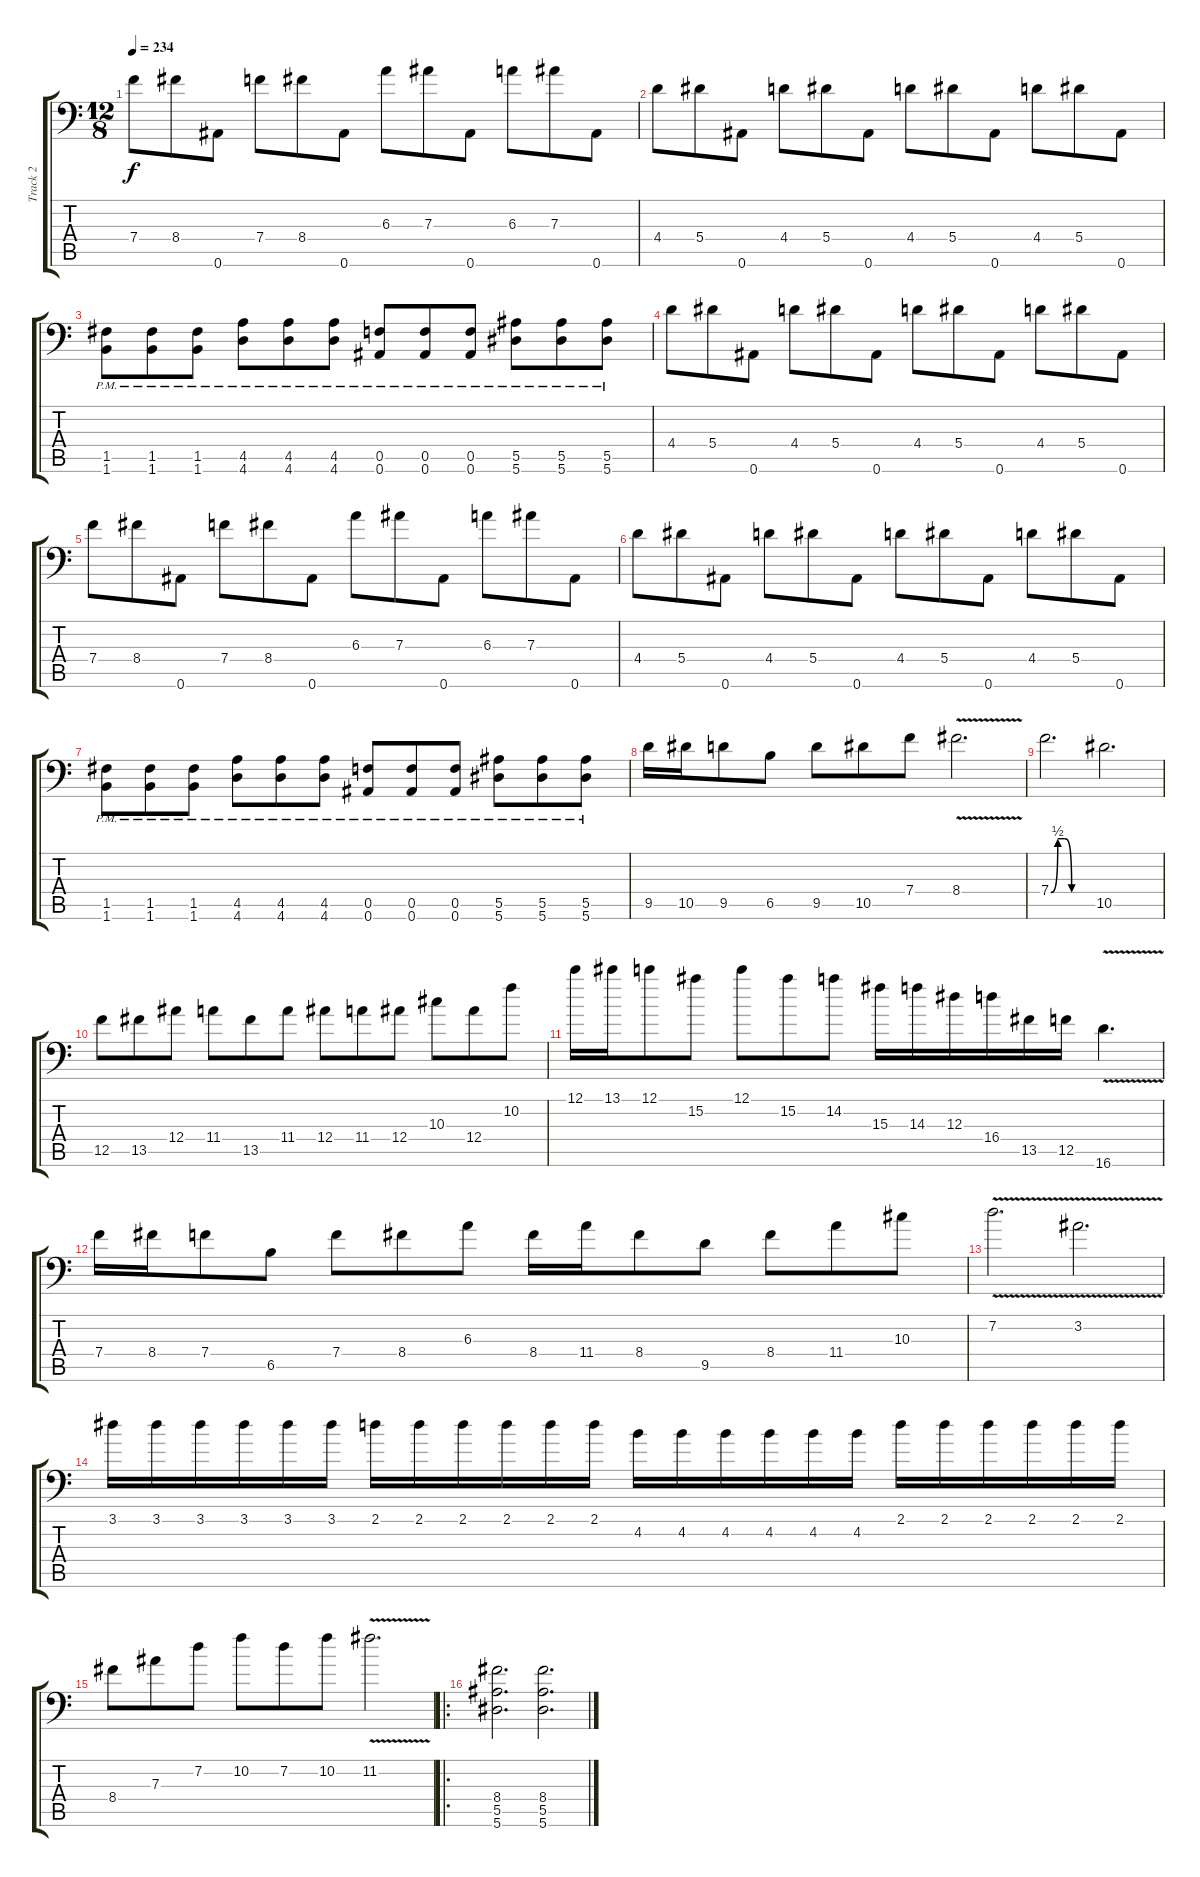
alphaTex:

\track ("Track 2" "Track 2") {instrument distortionguitar}
\staff {score tabs}
\tuning (C4 G3 Eb3 Bb2 F2 Bb1) {hide}
\ts (12 8)
\tempo 234
\clef f4
\ks c
7.4.8{dy f} 8.4.8 0.6.8 7.4.8 8.4.8 0.6.8 6.3.8 7.3.8 0.6.8 6.3.8 7.3.8 0.6.8 |
4.4.8 5.4.8 0.6.8 4.4.8 5.4.8 0.6.8 4.4.8 5.4.8 0.6.8 4.4.8 5.4.8 0.6.8 |
(1.5{pm} 1.6{pm}).8 (1.5{pm} 1.6{pm}).8 (1.5{pm} 1.6{pm}).8 (4.5{pm} 4.6{pm}).8 (4.5{pm} 4.6{pm}).8 (4.5{pm} 4.6{pm}).8 (0.5{pm} 0.6{pm}).8 (0.5{pm} 0.6{pm}).8 (0.5{pm} 0.6{pm}).8 (5.5{pm} 5.6{pm}).8 (5.5{pm} 5.6{pm}).8 (5.5{pm} 5.6{pm}).8 |
4.4.8 5.4.8 0.6.8 4.4.8 5.4.8 0.6.8 4.4.8 5.4.8 0.6.8 4.4.8 5.4.8 0.6.8 |
7.4.8 8.4.8 0.6.8 7.4.8 8.4.8 0.6.8 6.3.8 7.3.8 0.6.8 6.3.8 7.3.8 0.6.8 |
4.4.8 5.4.8 0.6.8 4.4.8 5.4.8 0.6.8 4.4.8 5.4.8 0.6.8 4.4.8 5.4.8 0.6.8 |
(1.5{pm} 1.6{pm}).8 (1.5{pm} 1.6{pm}).8 (1.5{pm} 1.6{pm}).8 (4.5{pm} 4.6{pm}).8 (4.5{pm} 4.6{pm}).8 (4.5{pm} 4.6{pm}).8 (0.5{pm} 0.6{pm}).8 (0.5{pm} 0.6{pm}).8 (0.5{pm} 0.6{pm}).8 (5.5{pm} 5.6{pm}).8 (5.5{pm} 5.6{pm}).8 (5.5{pm} 5.6{pm}).8 |
9.5.16{volume 15} 10.5.16 9.5.8 6.5.8 9.5.8 10.5.8 7.4.8 8.4{v}.2{d} |
7.4{be (custom 0 0 10 2 20 2 30 0 60 0)}.2{d} 10.5.2{d} |
12.5.8 13.5.8 12.4.8 11.4.8 13.5.8 11.4.8 12.4.8 11.4.8 12.4.8 10.3.8 12.4.8 10.2.8 |
12.1.16 13.1.16 12.1.8 15.2.8 12.1.8 15.2.8 14.2.8 15.3.16 14.3.16 12.3.16 16.4.16 13.5.16 12.5.16 16.6{v}.4{d} |
7.4.16 8.4.16 7.4.8 6.5.8 7.4.8 8.4.8 6.3.8 8.4.16 11.4.16 8.4.8 9.5.8 8.4.8 11.4.8 10.3.8 |
7.2{v}.2{d} 3.2{v}.2{d} |
3.1.16 3.1.16 3.1.16 3.1.16 3.1.16 3.1.16 2.1.16 2.1.16 2.1.16 2.1.16 2.1.16 2.1.16 4.2.16 4.2.16 4.2.16 4.2.16 4.2.16 4.2.16 2.1.16 2.1.16 2.1.16 2.1.16 2.1.16 2.1.16 |
8.4.8 7.3.8 7.2.8 10.2.8 7.2.8 10.2.8 11.2{v}.2{d} |
\ro
(8.4 5.5 5.6).2{d} (8.4 5.5 5.6).2{d}
